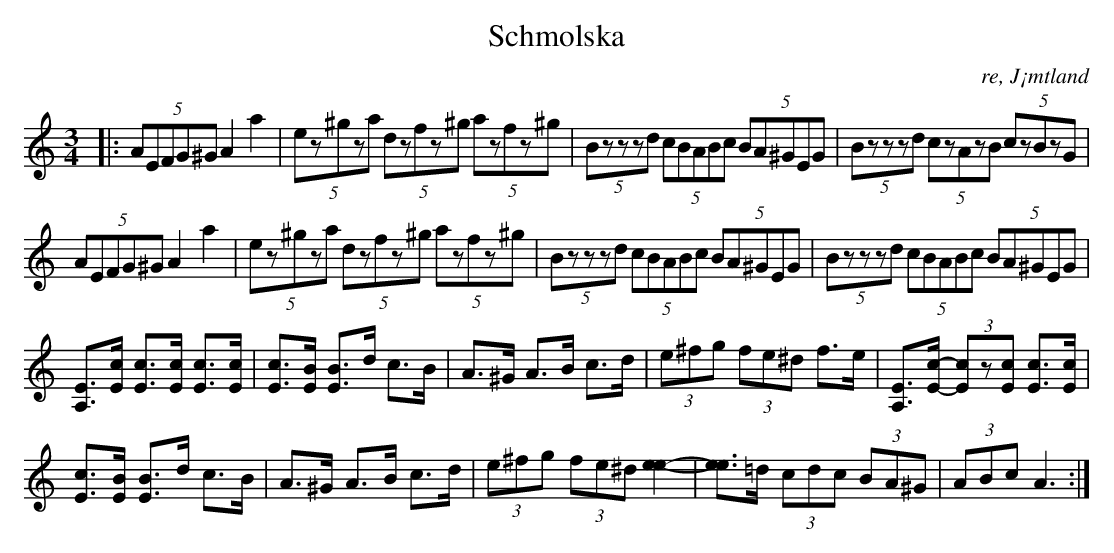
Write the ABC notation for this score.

X:1
T:Schmolska
O: re, J¡mtland
M:3/4
L:1/8
K:Am
|: (5:2AEFG^G A2 a2 | (5:2ez^gza (5:2dzfz^g (5:2azfz^g | (5:2Bzzzd (5:2cBABc (5:2BA^GEG | (5:2Bzzzd (5:2czAzB (5:2czBzG |
(5:2AEFG^G A2 a2 | (5:2ez^gza (5:2dzfz^g (5:2azfz^g | (5:2Bzzzd (5:2cBABc (5:2BA^GEG | (5:2Bzzzd (5:2cBABc (5:2BA^GEG  |
[EA,]>[cE] [cE]>[cE] [cE]>[cE] | [cE]>[BE] [BE]>d c>B | A>^G A>B c>d | (3e^fg (3fe^d f>e | [EA,]>[c-E-] (3[cE]z[cE] [cE]>[cE] |
[cE]>[BE] [BE]>d c>B | A>^G A>B c>d | (3e^fg (3fe^d [e2-e2-] | [ee]>=d (3cdc (3BA^G | (3ABc A3 :|]
